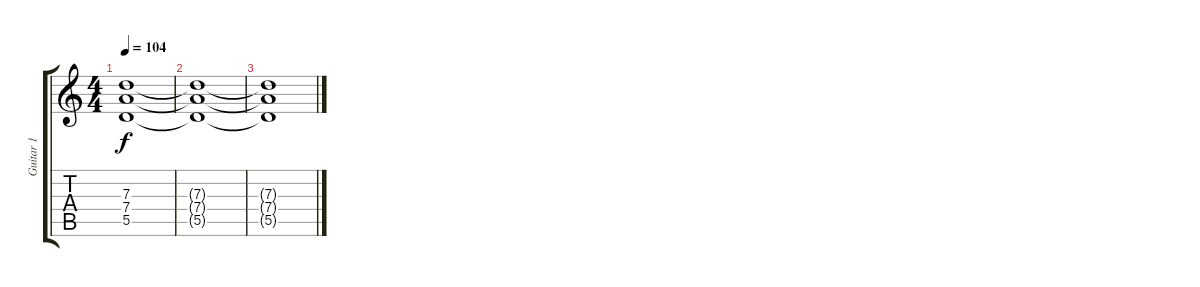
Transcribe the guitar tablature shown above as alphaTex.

\track ("Guitar 1" "Guitar 1") {instrument distortionguitar}
\staff {score tabs}
\tuning (E4 B3 G3 D3 A2 E2) {hide}
\ts (4 4)
\tempo 104
\clef g2
\ks c
(7.3{t} 7.4{t} 5.5{t}).1{dy f} |
(7.3{t} 7.4{t} 5.5{t}).1 |
(7.3{t} 7.4{t} 5.5{t}).1
